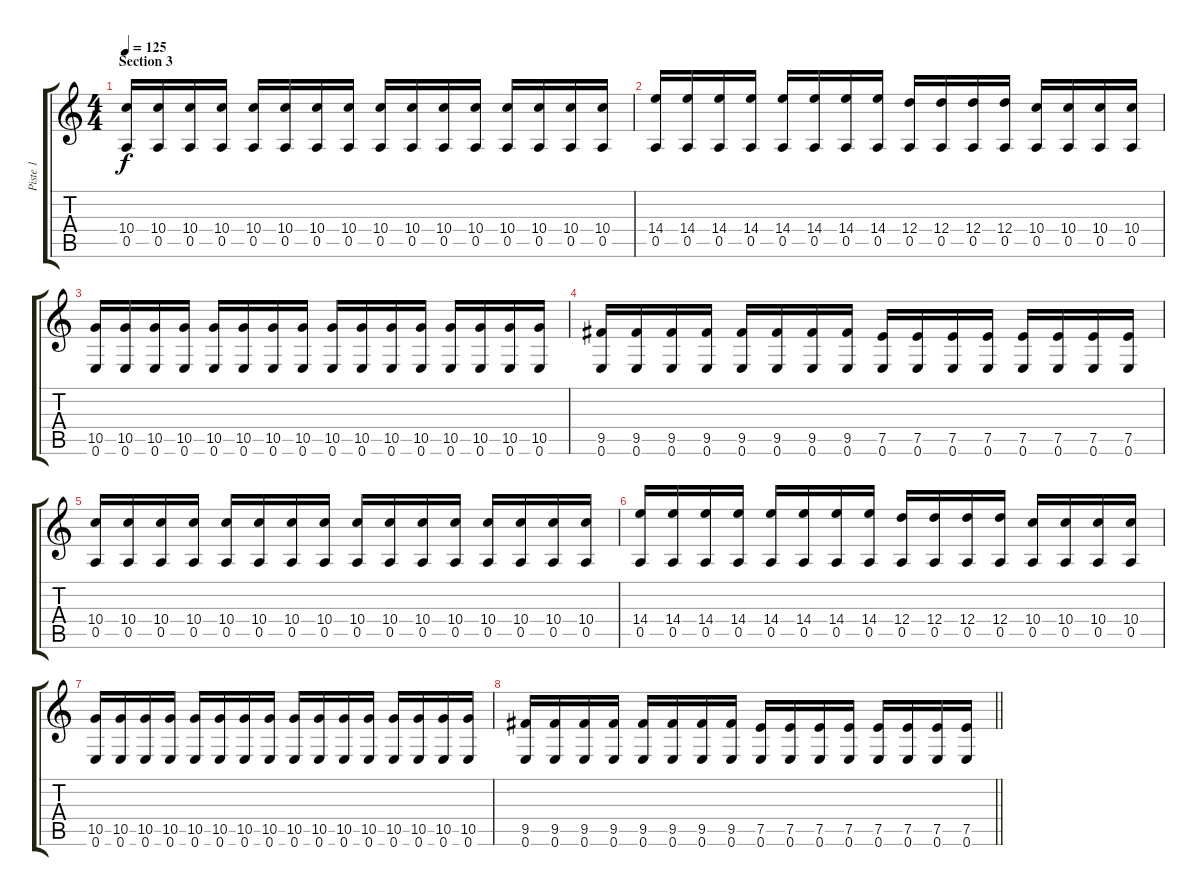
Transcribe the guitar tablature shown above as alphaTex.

\track ("Piste 1" "Piste 1") {instrument distortionguitar}
\staff {score tabs}
\tuning (E4 B3 G3 D3 A2 E2) {hide}
\ts (4 4)
\section ("" "Section 3")
\tempo 125
\clef g2
\ks c
(10.4 0.5).16{dy f} (10.4 0.5).16 (10.4 0.5).16 (10.4 0.5).16 (10.4 0.5).16 (10.4 0.5).16 (10.4 0.5).16 (10.4 0.5).16 (10.4 0.5).16 (10.4 0.5).16 (10.4 0.5).16 (10.4 0.5).16 (10.4 0.5).16 (10.4 0.5).16 (10.4 0.5).16 (10.4 0.5).16 |
(14.4 0.5).16 (14.4 0.5).16 (14.4 0.5).16 (14.4 0.5).16 (14.4 0.5).16 (14.4 0.5).16 (14.4 0.5).16 (14.4 0.5).16 (12.4 0.5).16 (12.4 0.5).16 (12.4 0.5).16 (12.4 0.5).16 (10.4 0.5).16 (10.4 0.5).16 (10.4 0.5).16 (10.4 0.5).16 |
(10.5 0.6).16 (10.5 0.6).16 (10.5 0.6).16 (10.5 0.6).16 (10.5 0.6).16 (10.5 0.6).16 (10.5 0.6).16 (10.5 0.6).16 (10.5 0.6).16 (10.5 0.6).16 (10.5 0.6).16 (10.5 0.6).16 (10.5 0.6).16 (10.5 0.6).16 (10.5 0.6).16 (10.5 0.6).16 |
(9.5 0.6).16 (9.5 0.6).16 (9.5 0.6).16 (9.5 0.6).16 (9.5 0.6).16 (9.5 0.6).16 (9.5 0.6).16 (9.5 0.6).16 (7.5 0.6).16 (7.5 0.6).16 (7.5 0.6).16 (7.5 0.6).16 (7.5 0.6).16 (7.5 0.6).16 (7.5 0.6).16 (7.5 0.6).16 |
(10.4 0.5).16 (10.4 0.5).16 (10.4 0.5).16 (10.4 0.5).16 (10.4 0.5).16 (10.4 0.5).16 (10.4 0.5).16 (10.4 0.5).16 (10.4 0.5).16 (10.4 0.5).16 (10.4 0.5).16 (10.4 0.5).16 (10.4 0.5).16 (10.4 0.5).16 (10.4 0.5).16 (10.4 0.5).16 |
(14.4 0.5).16 (14.4 0.5).16 (14.4 0.5).16 (14.4 0.5).16 (14.4 0.5).16 (14.4 0.5).16 (14.4 0.5).16 (14.4 0.5).16 (12.4 0.5).16 (12.4 0.5).16 (12.4 0.5).16 (12.4 0.5).16 (10.4 0.5).16 (10.4 0.5).16 (10.4 0.5).16 (10.4 0.5).16 |
(10.5 0.6).16 (10.5 0.6).16 (10.5 0.6).16 (10.5 0.6).16 (10.5 0.6).16 (10.5 0.6).16 (10.5 0.6).16 (10.5 0.6).16 (10.5 0.6).16 (10.5 0.6).16 (10.5 0.6).16 (10.5 0.6).16 (10.5 0.6).16 (10.5 0.6).16 (10.5 0.6).16 (10.5 0.6).16 |
\barLineRight lightlight
(9.5 0.6).16 (9.5 0.6).16 (9.5 0.6).16 (9.5 0.6).16 (9.5 0.6).16 (9.5 0.6).16 (9.5 0.6).16 (9.5 0.6).16 (7.5 0.6).16 (7.5 0.6).16 (7.5 0.6).16 (7.5 0.6).16 (7.5 0.6).16 (7.5 0.6).16 (7.5 0.6).16 (7.5 0.6).16
